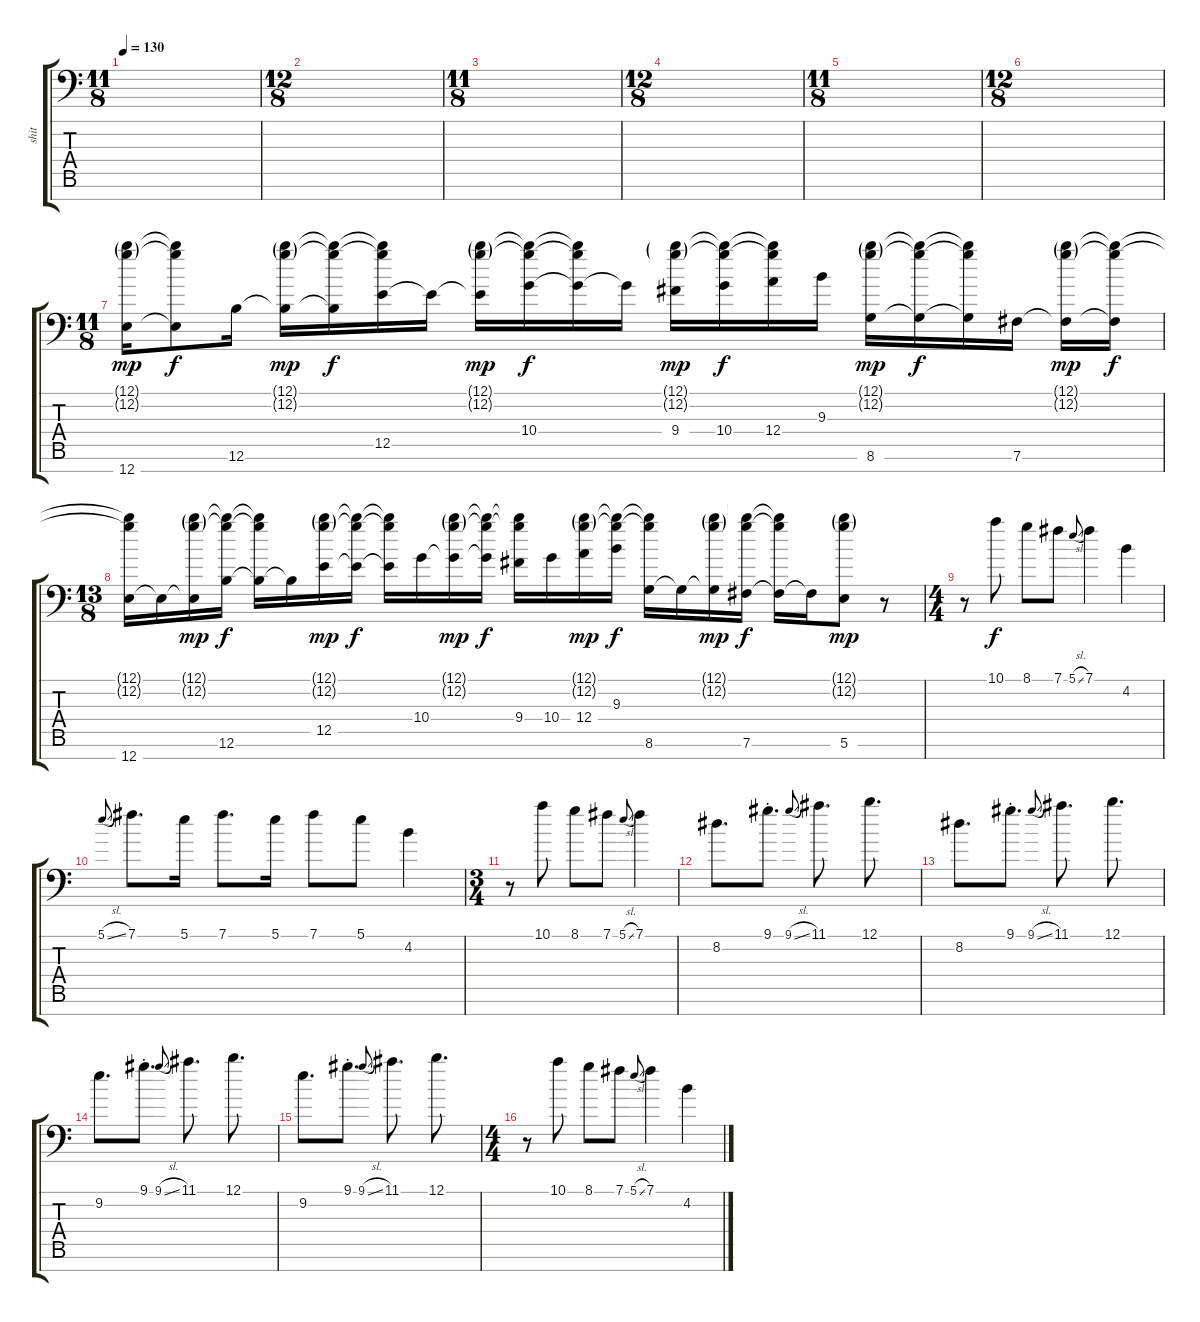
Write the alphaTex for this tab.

\track ("shit" "shit") {instrument acousticguitarsteel}
\staff {score tabs}
\tuning (B3 G3 D3 A2 E2 B1 E1) {hide}
\ts (11 8)
\tempo 130
\clef f4
\ks c
|
\ts (12 8)
|
\ts (11 8)
|
\ts (12 8)
|
\ts (11 8)
|
\ts (12 8)
|
\ts (11 8)
(12.1{g} 12.2{g} 12.7).16{dy mp instrument acousticguitarsteel} (12.1{t} 12.2{t} 12.7{t}).8{dy f} 12.6.16 (12.1{g} 12.2{g} 12.6{t}).16{dy mp} (12.1{t} 12.2{t} 12.6{t}).16{dy f} (12.1{t} 12.2{t} 12.5).16 12.5{t}.16 (12.1{g} 12.2{g} 12.5{t}).16{dy mp} (12.1{t} 12.2{t} 10.4).16{dy f} (12.1{t} 12.2{t} 10.4{t}).16 10.4{t}.16 (12.1{g} 12.2{g} 9.4).16{dy mp} (12.1{t} 12.2{t} 10.4).16{dy f} (12.1{t} 12.2{t} 12.4).16 9.3.16 (12.1{g} 12.2{g} 8.6).16{dy mp} (12.1{t} 12.2{t} 8.6{t}).16{dy f} (12.1{t} 12.2{t} 8.6{t}).16 7.6.16 (12.1{g} 12.2{g} 7.6{t}).16{dy mp} (12.1{t} 12.2{t} 7.6{t}).16{dy f} |
\ts (13 8)
(12.1{t} 12.2{t} 12.7).16 12.7{t}.16 (12.1{g} 12.2{g} 12.7{t}).16{dy mp} (12.1{t} 12.2{t} 12.6).16{dy f} (12.1{t} 12.2{t} 12.6{t}).16 12.6{t}.16 (12.1{g} 12.2{g} 12.5).16{dy mp} (12.1{t} 12.2{t} 12.5{t}).16{dy f} (12.1{t} 12.2{t} 12.5{t}).16 10.4.16 (12.1{g} 12.2{g} 10.4{t}).16{dy mp} (12.1{t} 12.2{t} 10.4{t}).16{dy f} (12.1{t} 12.2{t} 9.4).16 10.4.16 (12.1{g} 12.2{g} 12.4).16{dy mp} (12.1{t} 12.2{t} 9.3).16{dy f} (12.1{t} 12.2{t} 8.6).16 8.6{t}.16 (12.1{g} 12.2{g} 8.6{t}).16{dy mp} (12.1{t} 12.2{t} 7.6).16{dy f} (12.1{t} 12.2{t} 7.6{t}).16 7.6{t}.16 (12.1{g} 12.2{g} 5.6).8{dy mp} r.8 |
\ts (4 4)
r.8{volume 8 instrument distortionguitar} 10.1.8{dy f} 8.1.8 7.1.8 5.1{sl}.8{gr onbeat} 7.1.4 4.2.4 |
5.1{sl}.8{gr onbeat} 7.1.8{d} 5.1.16 7.1.8{d} 5.1.16 7.1.8 5.1.8 4.2.4 |
\ts (3 4)
r.8 10.1.8 8.1.8 7.1.8 5.1{sl}.8{gr onbeat} 7.1.4 |
8.2.8{d} 9.1{st}.8{d} 9.1{sl}.8{gr onbeat} 11.1.8{d} 12.1.8{d} |
8.2.8{d} 9.1{st}.8{d} 9.1{sl}.8{gr onbeat} 11.1.8{d} 12.1.8{d} |
9.2.8{d} 9.1{st}.8{d} 9.1{sl}.8{gr onbeat} 11.1.8{d} 12.1.8{d} |
9.2.8{d} 9.1{st}.8{d} 9.1{sl}.8{gr onbeat} 11.1.8{d} 12.1.8{d} |
\ts (4 4)
r.8{volume 10 instrument distortionguitar} 10.1.8 8.1.8 7.1.8 5.1{sl}.8{gr onbeat} 7.1.4 4.2.4
